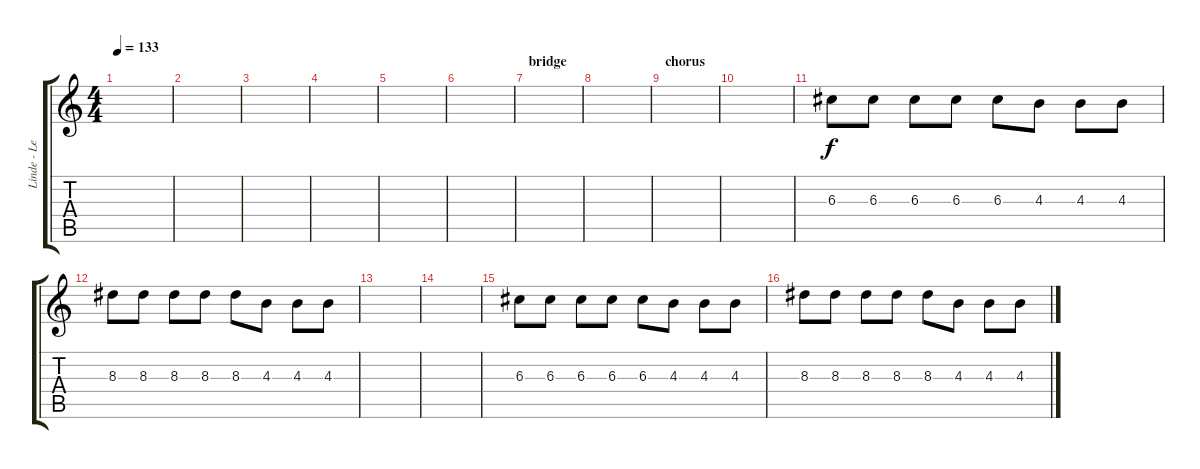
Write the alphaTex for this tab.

\track ("Linde - Lead" "Linde - Le") {instrument distortionguitar}
\staff {score tabs}
\tuning (E4 B3 G3 D3 A2 E2) {hide}
\ts (4 4)
\tempo 133
\clef g2
\ks c
|
|
|
|
|
|
\section ("" "bridge")
|
|
\section ("" "chorus")
|
|
6.3.8 6.3.8 6.3.8 6.3.8 6.3.8 4.3.8 4.3.8 4.3.8 |
8.3.8 8.3.8 8.3.8 8.3.8 8.3.8 4.3.8 4.3.8 4.3.8 |
|
|
6.3.8 6.3.8 6.3.8 6.3.8 6.3.8 4.3.8 4.3.8 4.3.8 |
8.3.8 8.3.8 8.3.8 8.3.8 8.3.8 4.3.8 4.3.8 4.3.8
